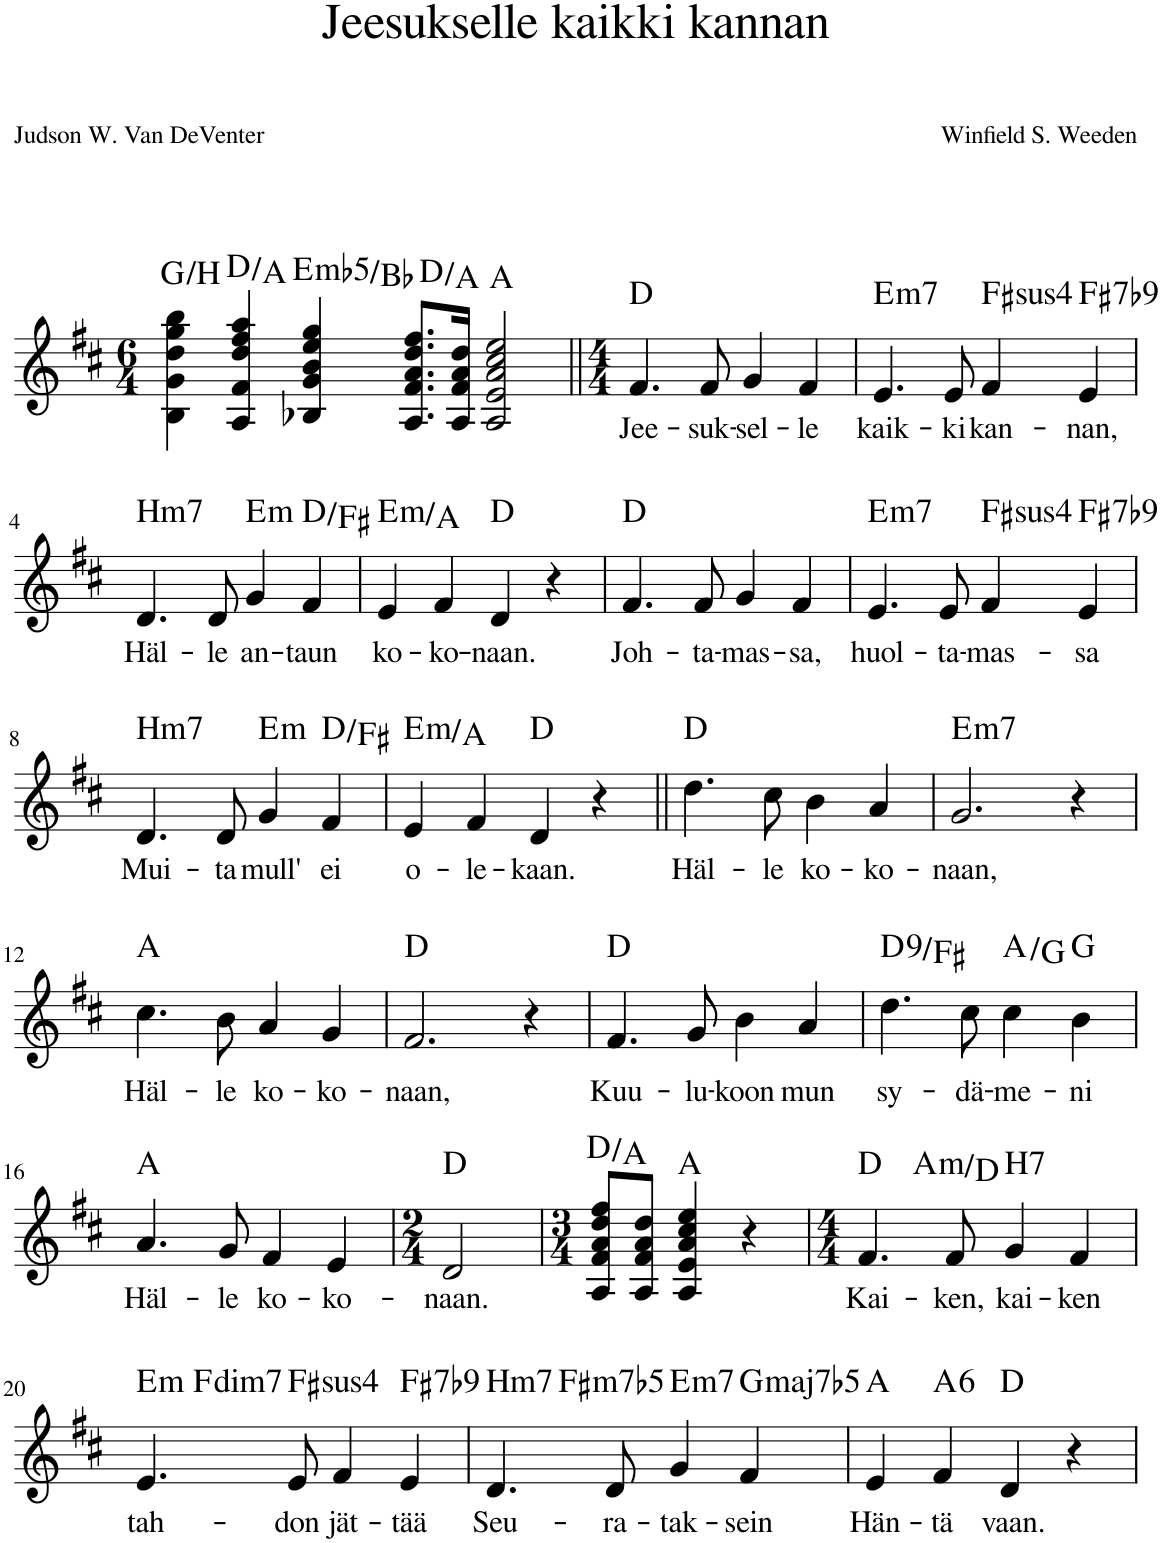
**kern	**text	**harte
*part1	*part1	*part1
*staff1	*staff1	*
*I"Piano	*	*
*I'Pno.	*	*
*clefG2	*	*
*k[f#c#]	*	*
*M6/4	*	*
=1	=1	=1
4B\ 4g\ 4dd\ 4gg\ 4bb\	.	G:maj
4A/ 4f#/ 4dd/ 4ff#/ 4aa/	.	D:maj/5
!	!	!LO:H:kt=m
4B-X/ 4g/ 4b/ 4ee/ 4gg/	.	E:(b3,b5)/b5
8.A/ 8.f#/ 8.a/ 8.dd/ 8.ff#/L	.	D:maj/5
16A/ 16f#/ 16a/ 16dd/Jk	.	.
2A/ 2e/ 2a/ 2cc#/ 2ee/	.	A:maj
=2||	=2||	=2||
*M4/4	*	*
!	!LO:LY:b	!
4.f#/	Jee-	D:maj
!	!LO:LY:b	!
8f#/	-suk-	.
!	!LO:LY:b	!
4g/	-sel-	.
!	!LO:LY:b	!
4f#/	-le	.
=3	=3	=3
!	!LO:LY:b	!LO:H:kt=m7
4.e/	kaik-	E:min7
!	!LO:LY:b	!
8e/	-ki	.
!	!LO:LY:b	!LO:H:kt=4
4f#/	kan-	F#:sus4
!	!LO:LY:b	!LO:H:kt=7
4e/	-nan,	F#:7(b9)
!!LO:LB:g=z
=4	=4	=4
!	!LO:LY:b	!LO:H:kt=Hm7
4.d/	Häl-	N
!	!LO:LY:b	!
8d/	-le	.
!	!LO:LY:b	!LO:H:kt=m
4g/	an-	E:min
!	!LO:LY:b	!
4f#/	-taun	D:maj/3
=5	=5	=5
!	!LO:LY:b	!LO:H:kt=m
4e/	ko-	E:min/4
!	!LO:LY:b	!
4f#/	-ko-	.
!	!LO:LY:b	!
4d/	-naan.	D:maj
4r	.	.
=6	=6	=6
!	!LO:LY:b	!
4.f#/	Joh-	D:maj
!	!LO:LY:b	!
8f#/	-ta-	.
!	!LO:LY:b	!
4g/	-mas-	.
!	!LO:LY:b	!
4f#/	-sa,	.
=7	=7	=7
!	!LO:LY:b	!LO:H:kt=m7
4.e/	huol-	E:min7
!	!LO:LY:b	!
8e/	-ta-	.
!	!LO:LY:b	!LO:H:kt=4
4f#/	-mas-	F#:sus4
!	!LO:LY:b	!LO:H:kt=7
4e/	-sa	F#:7(b9)
!!LO:LB:g=z
=8	=8	=8
!	!LO:LY:b	!LO:H:kt=Hm7
4.d/	Mui-	N
!	!LO:LY:b	!
8d/	-ta	.
!	!LO:LY:b	!LO:H:kt=m
4g/	mull'	E:min
!	!LO:LY:b	!
4f#/	ei	D:maj/3
=9	=9	=9
!	!LO:LY:b	!LO:H:kt=m
4e/	o-	E:min/4
!	!LO:LY:b	!
4f#/	-le-	.
!	!LO:LY:b	!
4d/	-kaan.	D:maj
4r	.	.
=10||	=10||	=10||
!	!LO:LY:b	!
4.dd\	Häl-	D:maj
!	!LO:LY:b	!
8cc#\	-le	.
!	!LO:LY:b	!
4b\	ko-	.
!	!LO:LY:b	!
4a/	-ko-	.
=11	=11	=11
!	!LO:LY:b	!LO:H:kt=m7
2.g/	-naan,	E:min7
4r	.	.
!!LO:LB:g=z
=12	=12	=12
!	!LO:LY:b	!
4.cc#\	Häl-	A:maj
!	!LO:LY:b	!
8b\	-le	.
!	!LO:LY:b	!
4a/	ko-	.
!	!LO:LY:b	!
4g/	-ko-	.
=13	=13	=13
!	!LO:LY:b	!
2.f#/	-naan,	D:maj
4r	.	.
=14	=14	=14
!	!LO:LY:b	!
4.f#/	Kuu-	D:maj
!	!LO:LY:b	!
8g/	-lu-	.
!	!LO:LY:b	!
4b\	-koon	.
!	!LO:LY:b	!
4a/	mun	.
=15	=15	=15
!	!LO:LY:b	!LO:H:kt=9
4.dd\	sy-	D:9/3
!	!LO:LY:b	!
8cc#\	-dä-	.
!	!LO:LY:b	!
4cc#\	-me-	A:maj/b7
!	!LO:LY:b	!
4b\	ni	G:maj
!!LO:LB:g=z
=16	=16	=16
!	!LO:LY:b	!
4.a/	Häl-	A:maj
!	!LO:LY:b	!
8g/	-le	.
!	!LO:LY:b	!
4f#/	ko-	.
!	!LO:LY:b	!
4e/	-ko-	.
=17	=17	=17
*M2/4	*	*
!	!LO:LY:b	!
2d/	-naan.	D:maj
=18	=18	=18
*M3/4	*	*
8A/ 8f#/ 8a/ 8dd/ 8ff#/L	.	D:maj/5
8A/ 8f#/ 8a/ 8dd/J	.	.
4A/ 4e/ 4a/ 4cc#/ 4ee/	.	A:maj
4r	.	.
=19	=19	=19
*M4/4	*	*
!	!LO:LY:b	!
*^	*	*
4.f#/	4ryy	Kai-	D:maj
!	!	!	!LO:H:kt=m
.	2.ryy	.	A:min/4
!	!	!LO:LY:b	!
8f#/	.	-ken,	.
!	!	!LO:LY:b	!LO:H:kt=H7
4g/	.	kai-	N
!	!	!LO:LY:b	!
4f#/	.	-ken	.
!!LO:LB:g=z	!!
=20	=20	=20	=20
!	!	!LO:LY:b	!LO:H:kt=m
4.e/	4ryy	tah-	E:min
!	!	!	!LO:H:kt=dim7
.	2.ryy	.	F:dim7
!	!	!LO:LY:b	!LO:H:kt=4
8e/	.	-don	F#:sus4
!	!	!LO:LY:b	!
4f#/	.	jät-	.
!	!	!LO:LY:b	!LO:H:kt=7
4e/	.	-tää	F#:7(b9)
=21	=21	=21	=21
!	!	!LO:LY:b	!LO:H:kt=Hm7
4.d/	4ryy	Seu-	N
!	!	!	!LO:H:kt=m7b5
.	2.ryy	.	F#:hdim7
!	!	!LO:LY:b	!
8d/	.	-ra-	.
!	!	!LO:LY:b	!LO:H:kt=m7
4g/	.	-tak-	E:min7
!	!	!LO:LY:b	!LO:H:kt=maj7
4f#/	.	-sein	G:(3,b5,7)
=22	=22	=22	=22
!	!	!LO:LY:b	!
*v	*v	*	*
4e/	Hän-	A:maj
!	!LO:LY:b	!LO:H:kt=6
4f#/	-tä	A:maj6
!	!LO:LY:b	!
4d/	vaan.	D:maj
4r	.	.
=	=	=
*-	*-	*-
